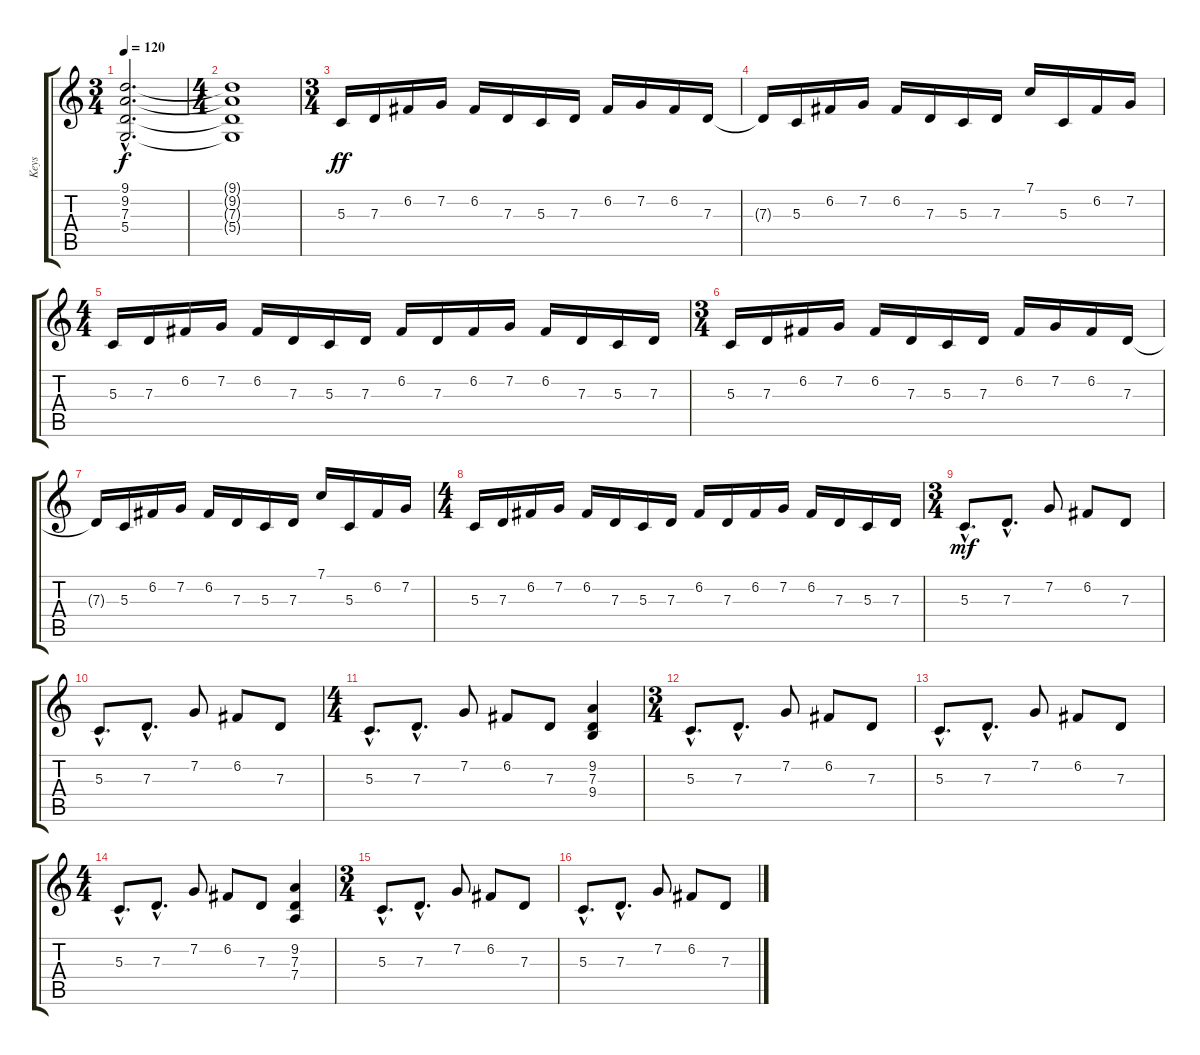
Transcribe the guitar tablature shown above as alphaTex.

\track ("Keys" "Keys") {instrument lead1square}
\staff {score tabs}
\tuning (F4 C4 G3 D3 A2 E2) {hide}
\ts (3 4)
\tempo 120
\clef g2
\ks c
(9.1{hac t} 9.2{hac t} 7.3{hac t} 5.4{hac t}).2{d dy f} |
\ts (4 4)
(9.1{t} 9.2{t} 7.3{t} 5.4{t}).1 |
\ts (3 4)
5.3.16{dy ff volume 12 instrument lead1square} 7.3.16 6.2.16 7.2.16 6.2.16 7.3.16 5.3.16 7.3.16 6.2.16 7.2.16 6.2.16 7.3.16 |
7.3{t}.16 5.3.16 6.2.16 7.2.16 6.2.16 7.3.16 5.3.16 7.3.16 7.1.16 5.3.16 6.2.16 7.2.16 |
\ts (4 4)
5.3.16 7.3.16 6.2.16 7.2.16 6.2.16 7.3.16 5.3.16 7.3.16 6.2.16 7.3.16 6.2.16 7.2.16 6.2.16 7.3.16 5.3.16 7.3.16 |
\ts (3 4)
5.3.16{instrument lead1square} 7.3.16 6.2.16 7.2.16 6.2.16 7.3.16 5.3.16 7.3.16 6.2.16 7.2.16 6.2.16 7.3.16 |
7.3{t}.16 5.3.16 6.2.16 7.2.16 6.2.16 7.3.16 5.3.16 7.3.16 7.1.16 5.3.16 6.2.16 7.2.16 |
\ts (4 4)
5.3.16 7.3.16 6.2.16 7.2.16 6.2.16 7.3.16 5.3.16 7.3.16 6.2.16 7.3.16 6.2.16 7.2.16 6.2.16 7.3.16 5.3.16 7.3.16 |
\ts (3 4)
5.3{hac}.8{d dy mf} 7.3{hac}.8{d} 7.2.8 6.2.8 7.3.8 |
5.3{hac}.8{d} 7.3{hac}.8{d} 7.2.8 6.2.8 7.3.8 |
\ts (4 4)
5.3{hac}.8{d} 7.3{hac}.8{d} 7.2.8 6.2.8 7.3.8 (9.2 7.3 9.4).4 |
\ts (3 4)
5.3{hac}.8{d} 7.3{hac}.8{d} 7.2.8 6.2.8 7.3.8 |
5.3{hac}.8{d} 7.3{hac}.8{d} 7.2.8 6.2.8 7.3.8 |
\ts (4 4)
5.3{hac}.8{d} 7.3{hac}.8{d} 7.2.8 6.2.8 7.3.8 (9.2 7.3 7.4).4 |
\ts (3 4)
5.3{hac}.8{d} 7.3{hac}.8{d} 7.2.8 6.2.8 7.3.8 |
5.3{hac}.8{d} 7.3{hac}.8{d} 7.2.8 6.2.8 7.3.8
